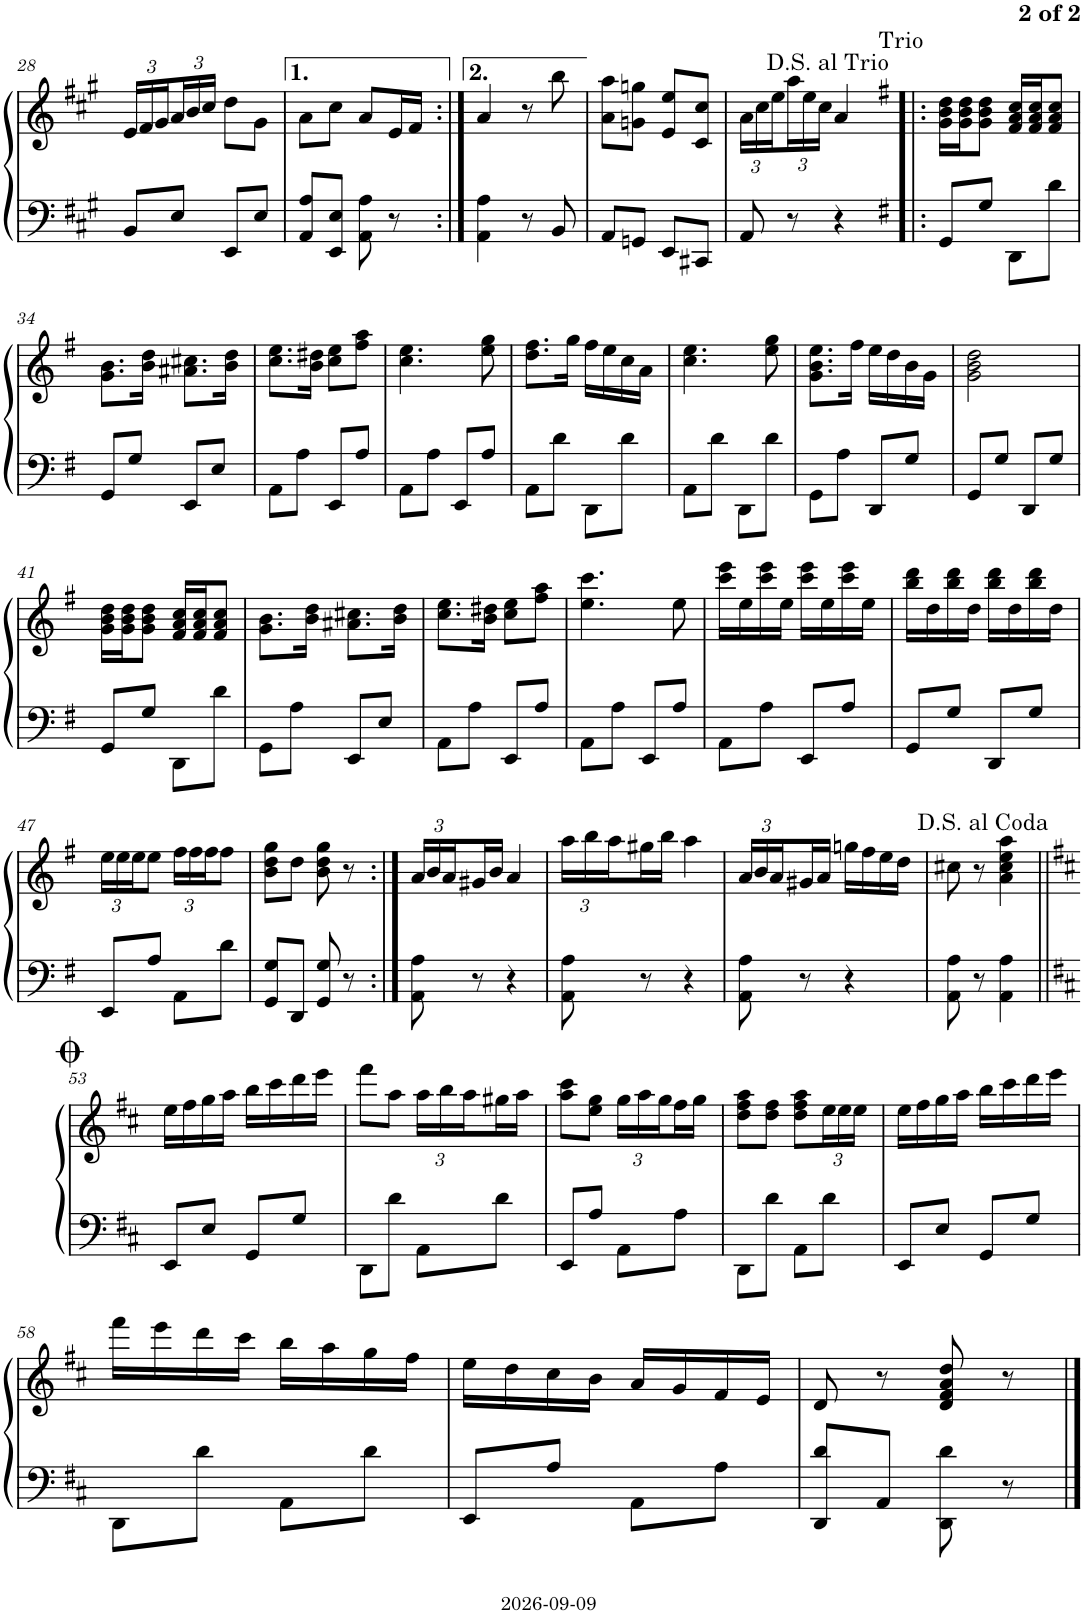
**kern	**kern
*part1	*part1
*staff2	*staff1
*I"Piano	*
*I'Pno.	*
!!LO:PB:g=z
*clefF4	*clefG2
*k[f#c#g#]	*k[f#c#g#]
*M2/4	*M2/4
*	*Xbrackettup
=28	=28
8BB/L	24e/LL
.	24f#/
.	24g#/
8E/J	24a/
.	24b/
.	24cc#/JJ
8EE/L	8dd\L
8E/J	8g#\J
=29	=29
8AA/ 8A/L	8a\L
8EE/ 8E/J	8cc#\J
8AA\ 8A\	8a/L
8r	16e/L
.	16f#/JJ
=30:|!	=30:|!
4AA\ 4A\	4a/
8r	8r
8BB/	8bb\
=31	=31
8AA/L	8a\ 8aa\L
8GGn/J	8gn\ 8ggn\J
8EE/L	8e/ 8ee/L
8CC#X/J	8c#/ 8cc#/J
=32	=32
8AA/	24a\LL
.	24cc#\
.	24ee\
8r	24aa\
.	24ee\
.	24cc#\JJ
4r	4a/
!	!LO:TX:a:t=D.S. al Trio
!LO:TX:a:t=D.S. al Trio	!
=33!|:	=33!|:
*k[f#]	*k[f#]
8GG/L	16g\ 16b\ 16dd\LL
.	16g\ 16b\ 16dd\J
8G/J	8g\ 8b\ 8dd\J
8DD\L	16f#/ 16a/ 16cc/LL
.	16f#/ 16a/ 16cc/J
8d\J	8f#/ 8a/ 8cc/J
!!LO:LB:g=z
=34	=34
8GG/L	8.g\ 8.b\L
8G/J	.
.	16b\ 16dd\Jk
8EE/L	8.a#X\ 8.cc#X\L
8E/J	.
.	16b\ 16dd\Jk
=35	=35
8AA\L	8.cc\ 8.ee\L
8A\J	.
.	16b\ 16dd#X\Jk
8EE/L	8cc\ 8ee\L
8A/J	8ff#\ 8aa\J
=36	=36
8AA\L	4.cc\ 4.ee\
8A\J	.
8EE/L	.
8A/J	8ee\ 8gg\
=37	=37
8AA\L	8.dd\ 8.ff#\L
8d\J	.
.	16gg\Jk
8DD\L	16ff#\LL
.	16ee\
8d\J	16cc\
.	16a\JJ
=38	=38
8AA\L	4.cc\ 4.ee\
8d\J	.
8DD\L	.
8d\J	8ee\ 8gg\
=39	=39
8GG\L	8.g\ 8.b\ 8.ee\L
8A\J	.
.	16ff#\Jk
8DD/L	16ee\LL
.	16dd\
8G/J	16b\
.	16g\JJ
=40	=40
8GG/L	2g\ 2b\ 2dd\
8G/J	.
8DD/L	.
8G/J	.
!!LO:LB:g=z
=41	=41
8GG/L	16g\ 16b\ 16dd\LL
.	16g\ 16b\ 16dd\J
8G/J	8g\ 8b\ 8dd\J
8DD\L	16f#/ 16a/ 16cc/LL
.	16f#/ 16a/ 16cc/J
8d\J	8f#/ 8a/ 8cc/J
=42	=42
8GG\L	8.g\ 8.b\L
8A\J	.
.	16b\ 16dd\Jk
8EE/L	8.a#X\ 8.cc#X\L
8E/J	.
.	16b\ 16dd\Jk
=43	=43
8AA\L	8.cc\ 8.ee\L
8A\J	.
.	16b\ 16dd#X\Jk
8EE/L	8cc\ 8ee\L
8A/J	8ff#\ 8aa\J
=44	=44
8AA\L	4.ee\ 4.ccc\
8A\J	.
8EE/L	.
8A/J	8ee\
=45	=45
8AA\L	16ccc\ 16eee\LL
.	16ee\
8A\J	16ccc\ 16eee\
.	16ee\JJ
8EE/L	16ccc\ 16eee\LL
.	16ee\
8A/J	16ccc\ 16eee\
.	16ee\JJ
=46	=46
8GG/L	16bb\ 16ddd\LL
.	16dd\
8G/J	16bb\ 16ddd\
.	16dd\JJ
8DD/L	16bb\ 16ddd\LL
.	16dd\
8G/J	16bb\ 16ddd\
.	16dd\JJ
!!LO:LB:g=z
=47	=47
8EE/L	24ee\LL
.	24ee\
.	24ee\J
8A/J	8ee\J
8AA\L	24ff#\LL
.	24ff#\
.	24ff#\J
8d\J	8ff#\J
=48	=48
8GG/ 8G/L	8b\ 8dd\ 8gg\L
8DD/J	8dd\J
8GG/ 8G/	8b\ 8dd\ 8gg\
8r	8r
=49:|!	=49:|!
8AA\ 8A\	24a/LL
.	24b/
.	24a/
8r	16g#X/
.	16b/JJ
4r	4a/
=50	=50
8AA\ 8A\	24aa\LL
.	24bb\
.	24aa\
8r	16gg#X\
.	16bb\JJ
4r	4aa\
=51	=51
8AA\ 8A\	24a/LL
.	24b/
.	24a/
8r	16g#X/
.	16a/JJ
4r	16ggn\LL
.	16ff#\
.	16ee\
.	16dd\JJ
=52	=52
8AA\ 8A\	8cc#X\
8r	8r
4AA\ 4A\	4a\ 4cc#\ 4ee\ 4aa\
!!LO:LB:g=z
=53||	=53||
*k[f#c#]	*k[f#c#]
8EE/L	16ee\LL
.	16ff#\
8E/J	16gg\
.	16aa\JJ
8GG/L	16bb\LL
.	16ccc#\
8G/J	16ddd\
.	16eee\JJ
=54	=54
8DD\L	8fff#\L
8d\J	8aa\J
8AA\L	24aa\LL
.	24bb\
.	24aa\
8d\J	16gg#X\
.	16aa\JJ
=55	=55
8EE/L	8aa\ 8ccc#\L
8A/J	8ee\ 8gg\J
8AA\L	24gg\LL
.	24aa\
.	24gg\
8A\J	16ff#\
.	16gg\JJ
=56	=56
8DD\L	8dd\ 8ff#\ 8aa\L
8d\J	8dd\ 8ff#\J
8AA\L	8dd\ 8ff#\ 8aa\L
8d\J	24ee\L
.	24ee\
.	24ee\JJ
=57	=57
8EE/L	16ee\LL
.	16ff#\
8E/J	16gg\
.	16aa\JJ
8GG/L	16bb\LL
.	16ccc#\
8G/J	16ddd\
.	16eee\JJ
!!LO:LB:g=z
=58	=58
8DD\L	16fff#\LL
.	16eee\
8d\J	16ddd\
.	16ccc#\JJ
8AA\L	16bb\LL
.	16aa\
8d\J	16gg\
.	16ff#\JJ
=59	=59
8EE/L	16ee\LL
.	16dd\
8A/J	16cc#\
.	16b\JJ
8AA\L	16a/LL
.	16g/
8A\J	16f#/
.	16e/JJ
=60	=60
8DD/ 8d/L	8d/
8AA/J	8r
8DD\ 8d\	8d/ 8f#/ 8a/ 8dd/
8r	8r
==	==
*-	*-
